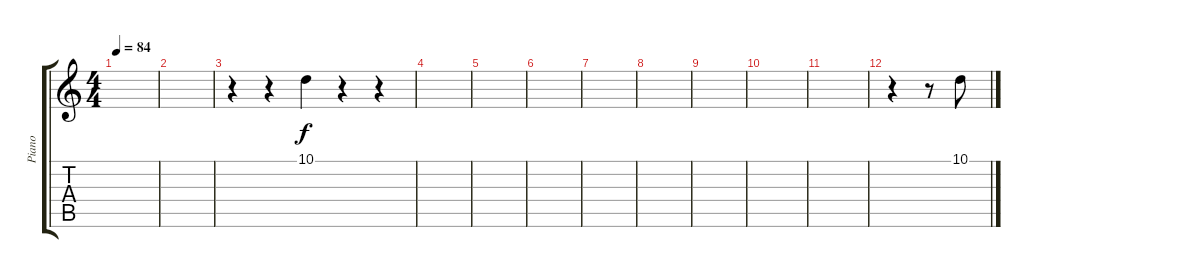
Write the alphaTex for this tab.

\track ("Piano" "Piano") {instrument acousticgrandpiano bank 11}
\staff {score tabs}
\tuning (E4 B3 G3 D3 A2 E2) {hide}
\ts (4 4)
\tempo 84
\clef g2
\ks c
|
|
r.4 r.4 10.1.4 r.4 r.4 |
|
|
|
|
|
|
|
|
r.4 r.8 10.1.8
